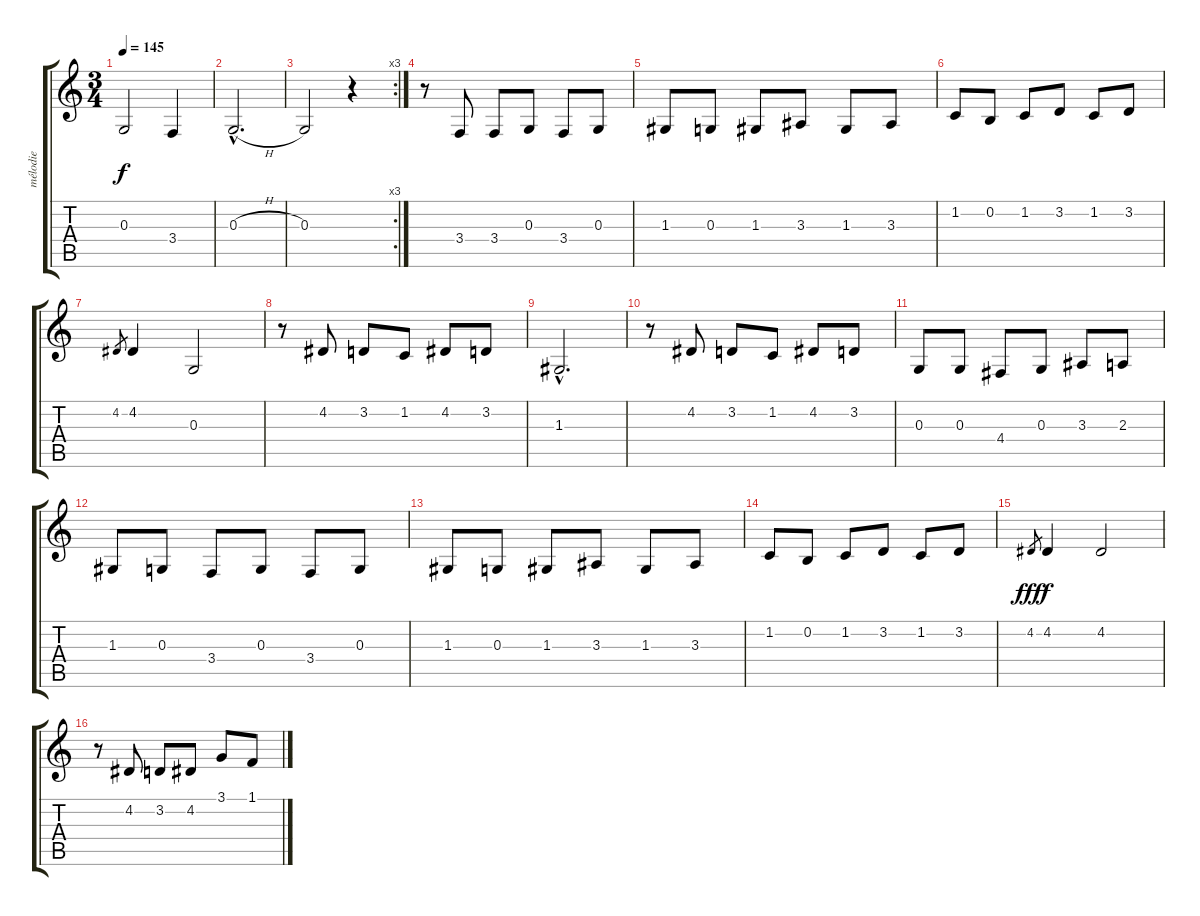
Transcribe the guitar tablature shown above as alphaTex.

\track ("mélodie" "mélodie") {instrument vibraphone}
\staff {score tabs}
\tuning (E4 B3 G3 D3 A2 E2) {hide}
\ts (3 4)
\tempo 145
\clef g2
\ks c
0.3.2{dy f} 3.4.4 |
0.3{h hac}.2{d} |
\rc 3
0.3.2 r.4 |
r.8 3.4.8 3.4.8 0.3.8 3.4.8 0.3.8 |
1.3.8 0.3.8 1.3.8 3.3.8 1.3.8 3.3.8 |
1.2.8 0.2.8 1.2.8 3.2.8 1.2.8 3.2.8 |
4.2.8{gr} 4.2.4 0.3.2 |
r.8 4.2.8 3.2.8 1.2.8 4.2.8 3.2.8 |
1.3{hac}.2{d} |
r.8 4.2.8 3.2.8 1.2.8 4.2.8 3.2.8 |
0.3.8 0.3.8 4.4.8 0.3.8 3.3.8 2.3.8 |
1.3.8 0.3.8 3.4.8 0.3.8 3.4.8 0.3.8 |
1.3.8 0.3.8 1.3.8 3.3.8 1.3.8 3.3.8 |
1.2.8 0.2.8 1.2.8 3.2.8 1.2.8 3.2.8 |
4.2.8{gr dy fff} 4.2.4{dy f} 4.2.2 |
r.8 4.2.8 3.2.8 4.2.8 3.1.8 1.1.8
